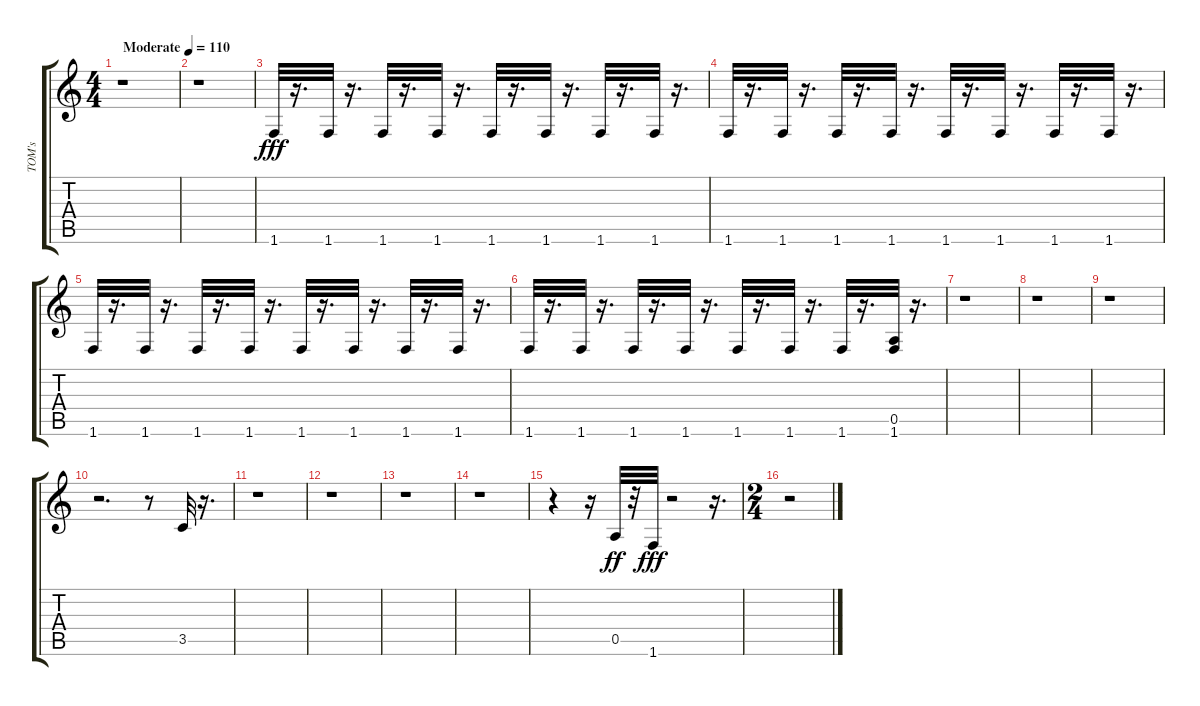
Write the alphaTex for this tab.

\track ("TOM's" "TOM's") {solo instrument acousticguitarsteel}
\staff {score tabs}
\tuning (E4 B3 G3 D3 A2 E2) {hide}
\ts (4 4)
\tempo (110 "Moderate")
\clef g2
\ks c
r.1{dy fff instrument acousticguitarsteel} |
r.1 |
1.6.32 r.16{d} 1.6.32 r.16{d} 1.6.32 r.16{d} 1.6.32 r.16{d} 1.6.32 r.16{d} 1.6.32 r.16{d} 1.6.32 r.16{d} 1.6.32 r.16{d} |
1.6.32 r.16{d} 1.6.32 r.16{d} 1.6.32 r.16{d} 1.6.32 r.16{d} 1.6.32 r.16{d} 1.6.32 r.16{d} 1.6.32 r.16{d} 1.6.32 r.16{d} |
1.6.32 r.16{d} 1.6.32 r.16{d} 1.6.32 r.16{d} 1.6.32 r.16{d} 1.6.32 r.16{d} 1.6.32 r.16{d} 1.6.32 r.16{d} 1.6.32 r.16{d} |
1.6.32 r.16{d} 1.6.32 r.16{d} 1.6.32 r.16{d} 1.6.32 r.16{d} 1.6.32 r.16{d} 1.6.32 r.16{d} 1.6.32 r.16{d} (0.5 1.6).32 r.16{d} |
r.1 |
r.1 |
r.1 |
r.2{d} r.8 3.5.32 r.16{d} |
r.1 |
r.1 |
r.1 |
r.1 |
r.4 r.16 0.5.32{dy ff} r.32 1.6.32{dy fff} r.2 r.16{d} |
\ts (2 4)
r.2
